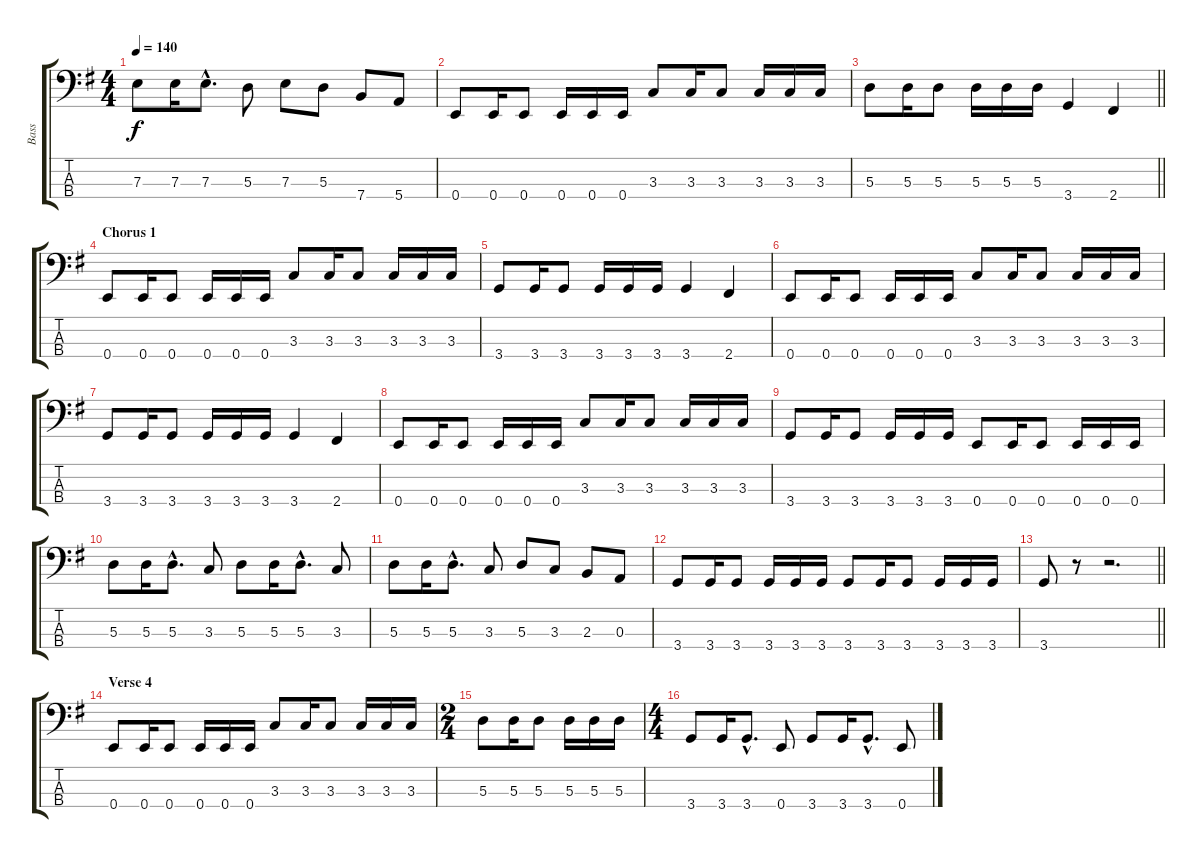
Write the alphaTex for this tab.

\track ("Bass" "Bass") {instrument electricbasspick}
\staff {score tabs}
\tuning (G2 D2 A1 E1) {hide}
\ts (4 4)
\tempo 140
\clef f4
\ks g
7.3.8{dy f} 7.3.16 7.3{hac}.8{d} 5.3.8 7.3.8 5.3.8 7.4.8 5.4.8 |
0.4.8 0.4.16 0.4.8 0.4.16 0.4.16 0.4.16 3.3.8 3.3.16 3.3.8 3.3.16 3.3.16 3.3.16 |
\barLineRight lightlight
5.3.8 5.3.16 5.3.8 5.3.16 5.3.16 5.3.16 3.4.4 2.4.4 |
\section ("" "Chorus 1")
0.4.8 0.4.16 0.4.8 0.4.16 0.4.16 0.4.16 3.3.8 3.3.16 3.3.8 3.3.16 3.3.16 3.3.16 |
3.4.8 3.4.16 3.4.8 3.4.16 3.4.16 3.4.16 3.4.4 2.4.4 |
0.4.8 0.4.16 0.4.8 0.4.16 0.4.16 0.4.16 3.3.8 3.3.16 3.3.8 3.3.16 3.3.16 3.3.16 |
3.4.8 3.4.16 3.4.8 3.4.16 3.4.16 3.4.16 3.4.4 2.4.4 |
0.4.8 0.4.16 0.4.8 0.4.16 0.4.16 0.4.16 3.3.8 3.3.16 3.3.8 3.3.16 3.3.16 3.3.16 |
3.4.8 3.4.16 3.4.8 3.4.16 3.4.16 3.4.16 0.4.8 0.4.16 0.4.8 0.4.16 0.4.16 0.4.16 |
5.3.8 5.3.16 5.3{hac}.8{d} 3.3.8 5.3.8 5.3.16 5.3{hac}.8{d} 3.3.8 |
5.3.8 5.3.16 5.3{hac}.8{d} 3.3.8 5.3.8 3.3.8 2.3.8 0.3.8 |
3.4.8 3.4.16 3.4.8 3.4.16 3.4.16 3.4.16 3.4.8 3.4.16 3.4.8 3.4.16 3.4.16 3.4.16 |
\barLineRight lightlight
3.4.8 r.8 r.2{d} |
\section ("" "Verse 4")
0.4.8 0.4.16 0.4.8 0.4.16 0.4.16 0.4.16 3.3.8 3.3.16 3.3.8 3.3.16 3.3.16 3.3.16 |
\ts (2 4)
5.3.8 5.3.16 5.3.8 5.3.16 5.3.16 5.3.16 |
\ts (4 4)
3.4.8 3.4.16 3.4{hac}.8{d} 0.4.8 3.4.8 3.4.16 3.4{hac}.8{d} 0.4.8
